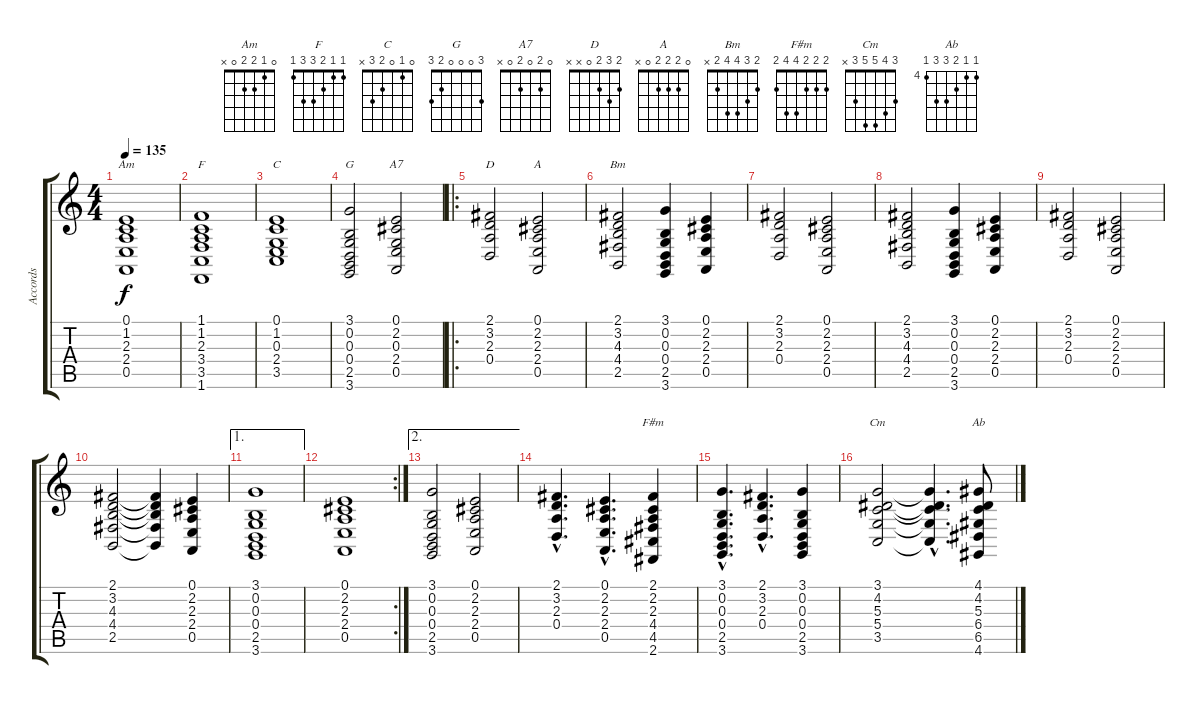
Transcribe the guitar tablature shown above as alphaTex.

\track ("Accords" "Accords") {instrument stringensemble1}
\staff {score tabs}
\tuning (E4 B3 G3 D3 A2 E2) {hide}
\chord ("Am" 0 1 2 2 0 x)
\chord ("F" 1 1 2 3 3 1)
\chord ("C" 0 1 0 2 3 x)
\chord ("G" 3 0 0 0 2 3)
\chord ("A7" 0 2 0 2 0 x)
\chord ("D" 2 3 2 0 x x)
\chord ("A" 0 2 2 2 0 x)
\chord ("Bm" 2 3 4 4 2 x)
\chord ("F#m" 2 2 2 4 4 2)
\chord ("Cm" 3 4 5 5 3 x)
\chord ("Ab" 4 4 5 6 6 4) {firstfret 4}
\ts (4 4)
\tempo 135
\clef g2
\ks c
(0.1 1.2 2.3 2.4 0.5).1{ch "Am" dy f} |
(1.1 1.2 2.3 3.4 3.5 1.6).1{ch "F"} |
(0.1 1.2 0.3 2.4 3.5).1{ch "C"} |
(3.1 0.2 0.3 0.4 2.5 3.6).2{ch "G"} (0.1 2.2 0.3 2.4 0.5).2{ch "A7"} |
\ro
(2.1 3.2 2.3 0.4).2{ch "D"} (0.1 2.2 2.3 2.4 0.5).2{ch "A"} |
(2.1 3.2 4.3 4.4 2.5).2{ch "Bm"} (3.1 0.2 0.3 0.4 2.5 3.6).4 (0.1 2.2 2.3 2.4 0.5).4 |
(2.1 3.2 2.3 0.4).2 (0.1 2.2 2.3 2.4 0.5).2 |
(2.1 3.2 4.3 4.4 2.5).2 (3.1 0.2 0.3 0.4 2.5 3.6).4 (0.1 2.2 2.3 2.4 0.5).4 |
(2.1 3.2 2.3 0.4).2 (0.1 2.2 2.3 2.4 0.5).2 |
(2.1 3.2 4.3 4.4 2.5).2 (2.1{t} 3.2{t} 4.3{t} 4.4{t} 2.5{t}).4 (0.1 2.2 2.3 2.4 0.5).4 |
\ae 1
(3.1 0.2 0.3 0.4 2.5 3.6).1 |
\rc 2
(0.1 2.2 2.3 2.4 0.5).1 |
\ae 2
(3.1 0.2 0.3 0.4 2.5 3.6).2 (0.1 2.2 2.3 2.4 0.5).2 |
(2.1{hac} 3.2{hac} 2.3{hac} 0.4{hac}).4{d} (0.1{hac} 2.2{hac} 2.3{hac} 2.4{hac} 0.5{hac}).4{d} (2.1 2.2 2.3 4.4 4.5 2.6).4{ch "F#m"} |
(3.1{hac} 0.2{hac} 0.3{hac} 0.4{hac} 2.5{hac} 3.6{hac}).4{d} (2.1{hac} 3.2{hac} 2.3{hac} 0.4{hac}).4{d} (3.1 0.2 0.3 0.4 2.5 3.6).4 |
(3.1 4.2 5.3 5.4 3.5).2{ch "Cm"} (3.1{hac t} 4.2{hac t} 5.3{hac t} 5.4{hac t} 3.5{hac t}).4{d} (4.1 4.2 5.3 6.4 6.5 4.6).8{ch "Ab"}
